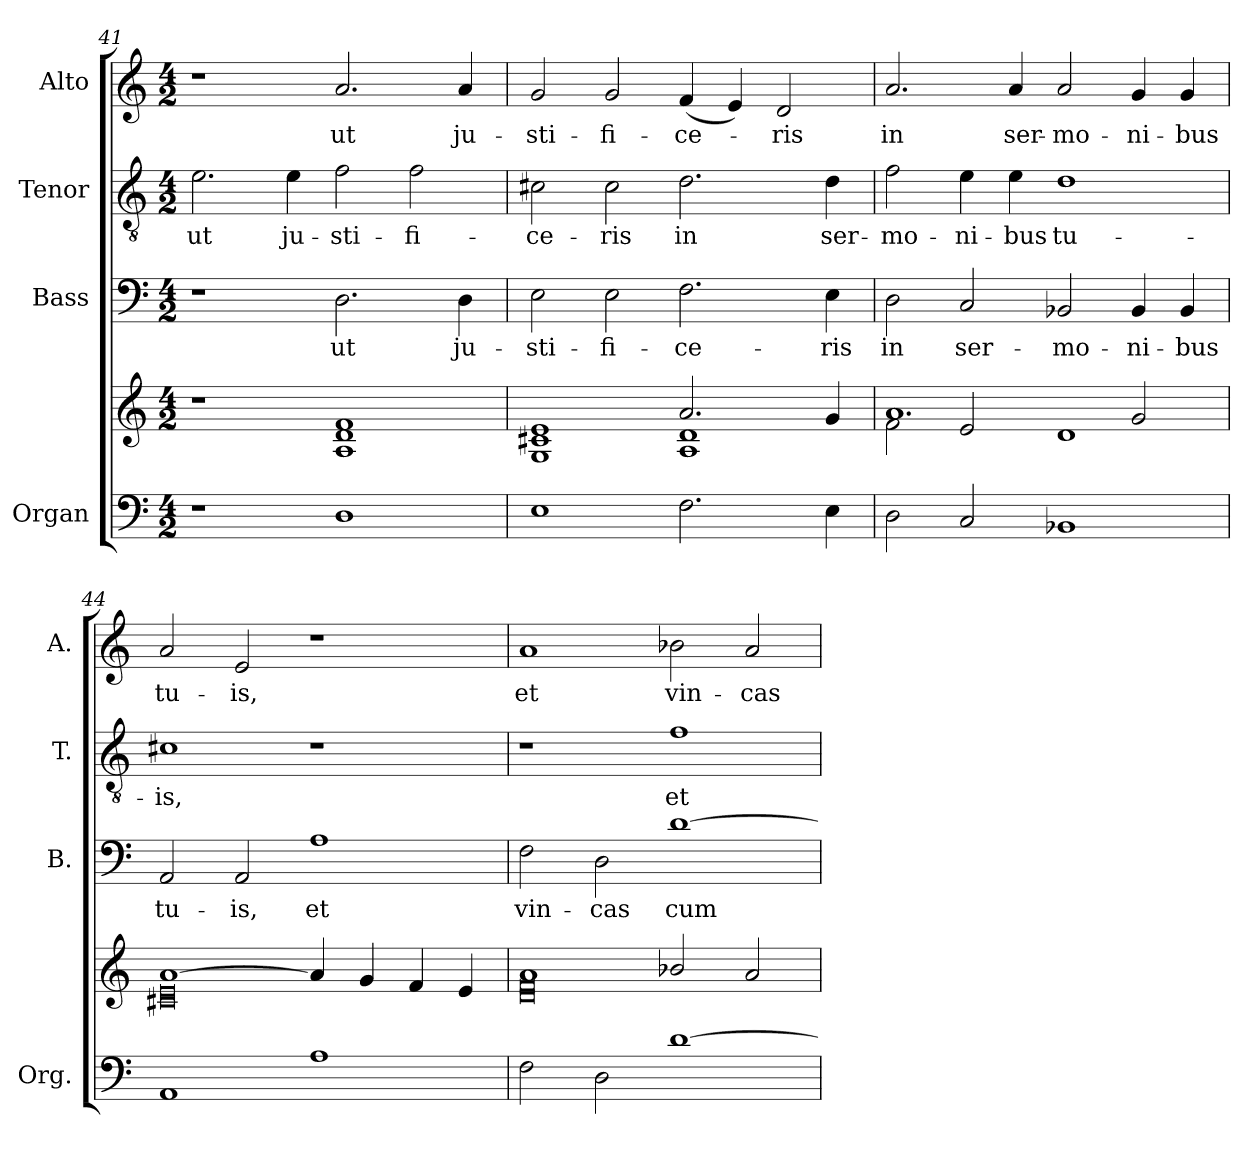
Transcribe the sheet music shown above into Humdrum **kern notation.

**kern	**kern	**kern	**text	**kern	**text	**kern	**text
*part4	*part4	*part3	*part3	*part2	*part2	*part1	*part1
*staff5	*staff4	*staff3	*staff3	*staff2	*staff2	*staff1	*staff1
*I"Organ	*	*I"Bass	*	*I"Tenor	*	*I"Alto	*
*I'Org.	*	*I'B.	*	*I'T.	*	*I'A.	*
*clefF4	*clefG2	*clefF4	*	*clefGv2	*	*clefG2	*
*	*	*	*	*ITrd7c12	*	*	*
*k[]	*k[]	*k[]	*	*k[]	*	*k[]	*
*C:	*C:	*C:	*	*C:	*	*C:	*
*M4/2	*M4/2	*M4/2	*	*M4/2	*	*M4/2	*
=41	=41	=41	=41	=41	=41	=41	=41
!	!	!	!	!	!LO:LY:b:color=#000000	!	!
1r	1r	1r	.	2.Ei\	ut	1r	.
!	!	!	!	!	!LO:LY:b:color=#000000	!	!
.	.	.	.	4Ei\	ju-	.	.
!	!	!	!LO:LY:b:color=#000000	!	!	!	!
!	!	!	!	!	!LO:LY:b:color=#000000	!	!
!	!	!	!	!	!	!	!LO:LY:b:color=#000000
1Di	1Ai 1di 1fi	2.Di\	ut	2Fi\	-sti-	2.ai/	ut
!	!	!	!	!	!LO:LY:b:color=#000000	!	!
.	.	.	.	2Fi\	-fi-	.	.
!	!	!	!LO:LY:b:color=#000000	!	!	!	!
!	!	!	!	!	!	!	!LO:LY:b:color=#000000
.	.	4Di\	ju-	.	.	4ai/	ju-
=42	=42	=42	=42	=42	=42	=42	=42
*	*^	*	*	*	*	*	*
!	!	!	!	!LO:LY:b:color=#000000	!	!	!	!
!	!	!	!	!	!	!LO:LY:b:color=#000000	!	!
!	!	!	!	!	!	!	!	!LO:LY:b:color=#000000
1Ei	1Gi 1c#Xi 1ei	1ryy	2Ei\	-sti-	2C#Xi\	-ce-	2gi/	-sti-
!	!	!	!	!LO:LY:b:color=#000000	!	!	!	!
!	!	!	!	!	!	!LO:LY:b:color=#000000	!	!
!	!	!	!	!	!	!	!	!LO:LY:b:color=#000000
.	.	.	2Ei\	-fi-	2C#i\	-ris	2gi/	-fi-
!	!	!	!	!LO:LY:b:color=#000000	!	!	!	!
!	!	!	!	!	!	!LO:LY:b:color=#000000	!	!
!	!	!	!	!	!	!	!	!LO:LY:b:color=#000000
2.Fi\	2.ai/	1Ai 1di	2.Fi\	-ce-	2.Di\	in	(4fi/	-ce-
.	.	.	.	.	.	.	4ei/)	.
!	!	!	!	!	!	!	!	!LO:LY:b:color=#000000
.	.	.	.	.	.	.	2di/	-ris
!	!	!	!	!LO:LY:b:color=#000000	!	!	!	!
!	!	!	!	!	!	!LO:LY:b:color=#000000	!	!
4Ei\	4gi/	.	4Ei\	-ris	4Di\	ser-	.	.
=43	=43	=43	=43	=43	=43	=43	=43	=43
!	!	!	!	!LO:LY:b:color=#000000	!	!	!	!
!	!	!	!	!	!	!LO:LY:b:color=#000000	!	!
!	!	!	!	!	!	!	!	!LO:LY:b:color=#000000
2Di\	1.ai	2fi\	2Di\	in	2Fi\	-mo-	2.ai/	in
!	!	!	!	!LO:LY:b:color=#000000	!	!	!	!
!	!	!	!	!	!	!LO:LY:b:color=#000000	!	!
2Ci/	.	2ei/	2Ci/	ser-	4Ei\	-ni-	.	.
!	!	!	!	!	!	!LO:LY:b:color=#000000	!	!
!	!	!	!	!	!	!	!	!LO:LY:b:color=#000000
.	.	.	.	.	4Ei\	-bus	4ai/	ser-
!	!	!	!	!LO:LY:b:color=#000000	!	!	!	!
!	!	!	!	!	!	!LO:LY:b:color=#000000	!	!
!	!	!	!	!	!	!	!	!LO:LY:b:color=#000000
1BB-Xi	.	1di	2BB-Xi/	-mo-	1Di	tu-	2ai/	-mo-
!	!	!	!	!LO:LY:b:color=#000000	!	!	!	!
!	!	!	!	!	!	!	!	!LO:LY:b:color=#000000
.	2gi/	.	4BB-i/	-ni-	.	.	4gi/	-ni-
!	!	!	!	!LO:LY:b:color=#000000	!	!	!	!
!	!	!	!	!	!	!	!	!LO:LY:b:color=#000000
.	.	.	4BB-i/	-bus	.	.	4gi/	-bus
!!LO:PB:g=z
=44	=44	=44	=44	=44	=44	=44	=44	=44
!	!	!	!	!LO:LY:b:color=#000000	!	!	!	!
!	!	!	!	!	!	!LO:LY:b:color=#000000	!	!
!	!	!	!	!	!	!	!	!LO:LY:b:color=#000000
1AAi	[1ai	0c#Xi 0ei	2AAi/	tu-	1C#Xi	-is,	2ai/	tu-
!	!	!	!	!LO:LY:b:color=#000000	!	!	!	!
!	!	!	!	!	!	!	!	!LO:LY:b:color=#000000
.	.	.	2AAi/	-is,	.	.	2ei/	-is,
!	!	!	!	!LO:LY:b:color=#000000	!	!	!	!
1Ai	4ai/]	.	1Ai	et	1r	.	1r	.
.	4gi/	.	.	.	.	.	.	.
.	4fi/	.	.	.	.	.	.	.
.	4ei/	.	.	.	.	.	.	.
=45	=45	=45	=45	=45	=45	=45	=45	=45
!	!	!	!	!LO:LY:b:color=#000000	!	!	!	!
!	!	!	!	!	!	!	!	!LO:LY:b:color=#000000
2Fi\	1ai	0di 0fi	2Fi\	vin-	1r	.	1ai	et
!	!	!	!	!LO:LY:b:color=#000000	!	!	!	!
2Di\	.	.	2Di\	-cas	.	.	.	.
!	!	!	!	!LO:LY:b:color=#000000	!	!	!	!
!	!	!	!	!	!	!LO:LY:b:color=#000000	!	!
!	!	!	!	!	!	!	!	!LO:LY:b:color=#000000
[1di	2b-Xi/	.	[1di	cum	1Fi	et	2b-Xi\	vin-
!	!	!	!	!	!	!	!	!LO:LY:b:color=#000000
.	2ai/	.	.	.	.	.	2ai/	-cas
*	*v	*v	*	*	*	*	*	*
=	=	=	=	=	=	=	=
*-	*-	*-	*-	*-	*-	*-	*-
